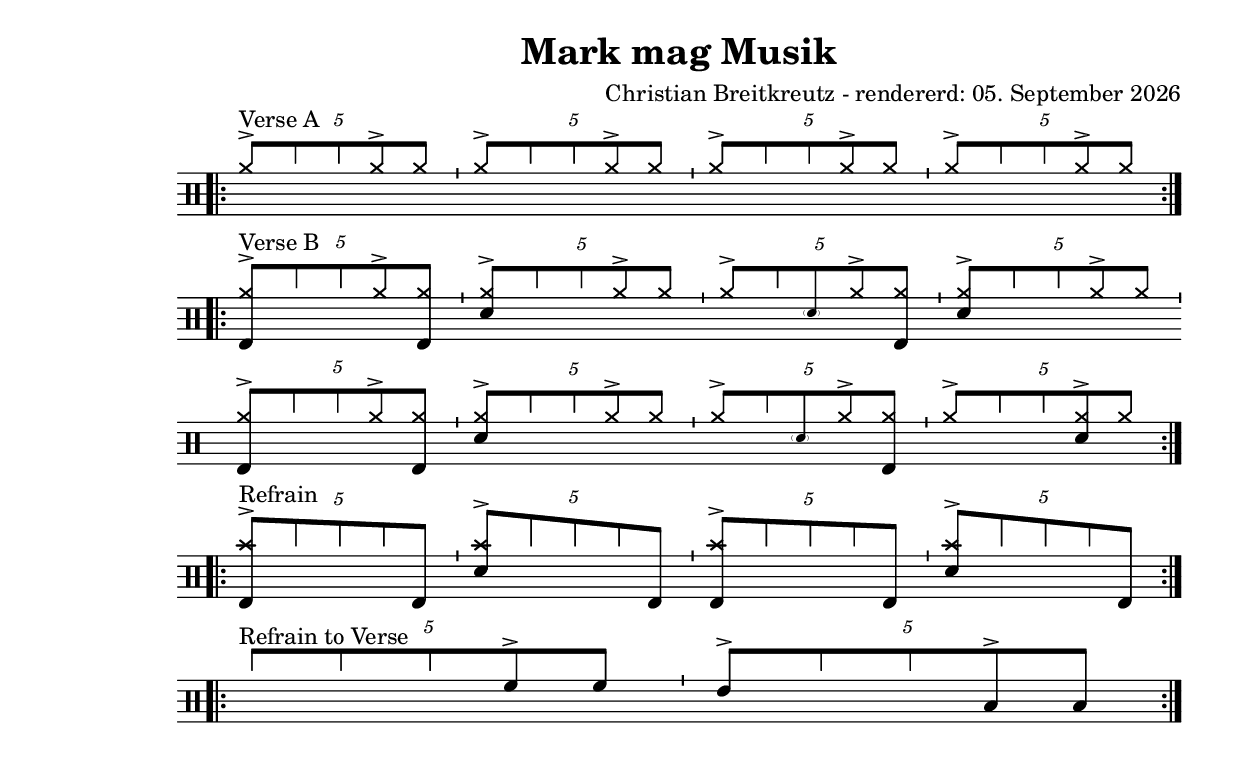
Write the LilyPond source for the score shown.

\version "2.18.2"
title = "Mark mag Musik"


\paper {
  top-margin = 30
  left-margin = 30
  right-margin = 10
}
#(define drumset '(
    (bassdrum     default     #f         -5)
    (snare        default     #f         1)
    (hihat          cross     #f         5)
    (pedalhihat     cross     #f        -5)
    (closedhihat    cross     "stopped"  5)
    (openhihat      cross     "open"     5)
    
    (hightom      default     #f         3)
    (lowmidtom    default     #f         2)
    (lowtom       default     #f        -1)
    
    (ridecymbal     cross     #f         4)
    (crashcymbal    cross     #f         6)
    (cowbell           do     #f         3)))
date = #(strftime "%d. %B %Y" (localtime (current-time)))

global = {
  \key c \major
  \time 2/4
  \tempo 4=96
}
\layout {
indent = #0
}
sb = \bar "'"
rb= \bar ":|.|:"

ghost= #(define-music-function
        (parser location note )
        (ly:music?)
        #{
          \once \teeny
           \parenthesize #note
        #}
)
thead= #(define-music-function
        (parser location note )
        (ly:music?)
        #{
          \once
          \override NoteHead.transparent = ##t #note
        #}
)
ano= #(define-music-function
        (parser location text note )
        (string? ly:music?)
        #{
          \balloonGrobText #'Stem #'(-1 . 2) \markup{ #text } #note
        #}
)
\header{
  title = \markup \center-column { \title }
  composer=\markup { "Christian Breitkreutz" - rendererd: \date}
}



notes = \drummode { 
 
 				 \rb
                 \tuplet 5/4 { hh 8->^"Verse A" [ \thead hh \thead hh hh-> hh] } \sb
                 \tuplet 5/4 { hh8-> [ \thead hh \thead hh hh-> hh] } \sb
                 \tuplet 5/4 { hh8-> [ \thead hh \thead hh hh-> hh] } \sb
                 \tuplet 5/4 { hh8-> [ \thead hh \thead hh hh-> hh] } \sb
                 \break
 				 \rb
                 \tuplet 5/4 { <hh bd> 8->^"Verse B" [ \thead hh \thead hh hh-> <hh bd>] } \sb
                 \tuplet 5/4 { <hh sn>8-> [ \thead hh \thead hh hh-> hh] } \sb 				 
                 \tuplet 5/4 { hh 8-> [ \thead hh \ghost sn hh-> <hh bd>] } \sb
                 \tuplet 5/4 { <hh sn>8-> [ \thead hh \thead hh hh-> hh] } \sb
                 \break
                 \tuplet 5/4 { <hh bd> 8-> [ \thead hh \thead hh hh-> <hh bd>] } \sb
                 \tuplet 5/4 { <hh sn>8-> [ \thead hh \thead hh hh-> hh] } \sb 				 
                 \tuplet 5/4 { hh 8-> [ \thead hh \ghost sn hh-> <hh bd>] } \sb
                 \tuplet 5/4 { hh 8-> [ \thead hh \thead hh <hh sn>-> hh] } \sb
                 \break
 				 \rb
                 
                 \tuplet 5/4 { <cymc bd>8->^"Refrain" [\thead hh \thead hh \thead hh  bd ] } \sb
                 \tuplet 5/4 { <cymc sn>8-> [\thead hh \thead hh  \thead hh bd ] } \sb
                 \tuplet 5/4 { <cymc bd>8-> [\thead hh \thead hh  \thead hh bd ] } \sb
                 \tuplet 5/4 { <cymc sn>8-> [\thead hh \thead hh  \thead hh bd ] } \rb
                 \break
                 \rb
                 
                 \tuplet 5/4 { \thead hh8^"Refrain to Verse" [\thead hh \thead hh hightom->  hightom ] } \sb
                 \tuplet 5/4 { lowmidtom8-> [\thead hh \thead hh  lowtom->  lowtom ]  } \sb
                 \break
                 \rb
                 
}


\score {
  
  \new DrumStaff 
  \with {
    \consists "Instrument_name_engraver"
    \consists "Parenthesis_engraver"
    \consists "Balloon_engraver"

  } <<
    \set DrumStaff.drumStyleTable = #(alist->hash-table drumset)
    
    \new DrumVoice {
    	\override Score.BarNumber.break-visibility = #'#(#f #f #f)
    	\override Staff.TimeSignature #'stencil = ##f  
    	\voiceOne 
    	\notes
    }
  >>
  \midi { }
  \layout {
   \context { 
      \Staff 
      \remove Time_signature_engraver 
    } 
  }
}
